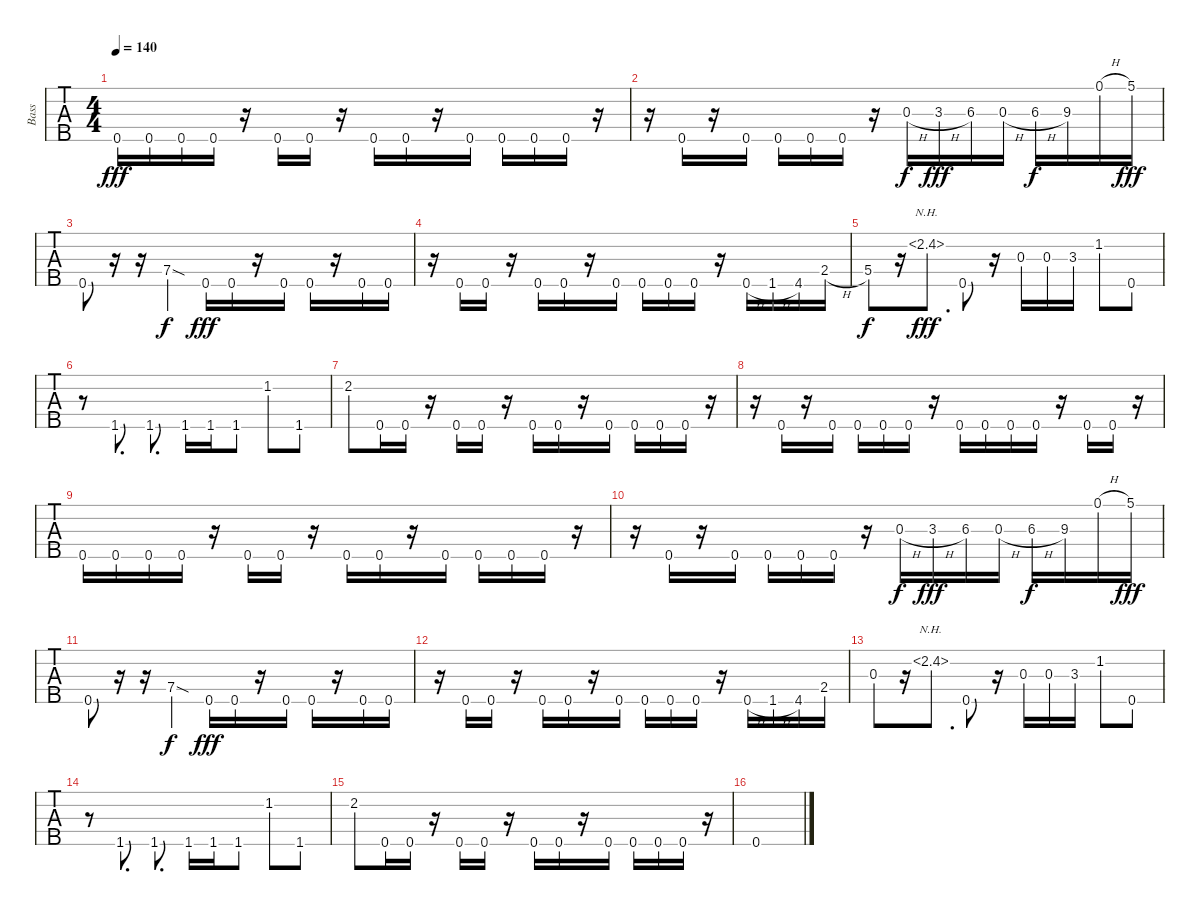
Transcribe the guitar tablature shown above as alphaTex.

\track ("Bass" "Bass") {instrument electricbassfinger}
\staff {tabs}
\tuning (Eb2 Bb1 F1 C1 G0) {hide}
\ts (4 4)
\tempo 140
\clef f4
\ks c
0.5.16{dy fff} 0.5.16 0.5.16 0.5.16 r.16 0.5.16 0.5.16 r.16 0.5.16 0.5.16 r.16 0.5.16 0.5.16 0.5.16 0.5.16 r.16 |
r.16 0.5.16 r.16 0.5.16 0.5.16 0.5.16 0.5.16 r.16 0.3{h}.16{dy f} 3.3{h}.16{dy fff} 6.3.16 0.3{h}.16 6.3{h}.16{dy f} 9.3.16 0.1{h}.16 5.1.16{dy fff} |
0.5.8 r.16 r.16 7.4{sod}.4{dy f} 0.5.16{dy fff} 0.5.16 r.16 0.5.16 0.5.16 r.16 0.5.16 0.5.16 |
r.16 0.5.16 0.5.16 r.16 0.5.16 0.5.16 r.16 0.5.16 0.5.16 0.5.16 0.5.16 r.16 0.5{h}.16 1.5{h}.16 4.5.16 2.4{h}.16 |
5.4.8{dy f} r.16 2.2{nh}.8{d dy fff} 0.5.8 r.16 0.3.16 0.3.16 3.3.16 1.2.8 0.5.8 |
r.8 1.5.8{d} 1.5.8{d} 1.5.16 1.5.16 1.5.8 1.2.8 1.5.8 |
2.2.8 0.5.16 0.5.16 r.16 0.5.16 0.5.16 r.16 0.5.16 0.5.16 r.16 0.5.16 0.5.16 0.5.16 0.5.16 r.16 |
r.16 0.5.16 r.16 0.5.16 0.5.16 0.5.16 0.5.16 r.16 0.5.16 0.5.16 0.5.16 0.5.16 r.16 0.5.16 0.5.16 r.16 |
0.5.16 0.5.16 0.5.16 0.5.16 r.16 0.5.16 0.5.16 r.16 0.5.16 0.5.16 r.16 0.5.16 0.5.16 0.5.16 0.5.16 r.16 |
r.16 0.5.16 r.16 0.5.16 0.5.16 0.5.16 0.5.16 r.16 0.3{h}.16{dy f} 3.3{h}.16{dy fff} 6.3.16 0.3{h}.16 6.3{h}.16{dy f} 9.3.16 0.1{h}.16 5.1.16{dy fff} |
0.5.8 r.16 r.16 7.4{sod}.4{dy f} 0.5.16{dy fff} 0.5.16 r.16 0.5.16 0.5.16 r.16 0.5.16 0.5.16 |
r.16 0.5.16 0.5.16 r.16 0.5.16 0.5.16 r.16 0.5.16 0.5.16 0.5.16 0.5.16 r.16 0.5{h}.16 1.5{h}.16 4.5.16 2.4.16 |
0.3.8 r.16 2.2{nh}.8{d} 0.5.8 r.16 0.3.16 0.3.16 3.3.16 1.2.8 0.5.8 |
r.8 1.5.8{d} 1.5.8{d} 1.5.16 1.5.16 1.5.8 1.2.8 1.5.8 |
2.2.8 0.5.16 0.5.16 r.16 0.5.16 0.5.16 r.16 0.5.16 0.5.16 r.16 0.5.16 0.5.16 0.5.16 0.5.16 r.16 |
0.5.1
